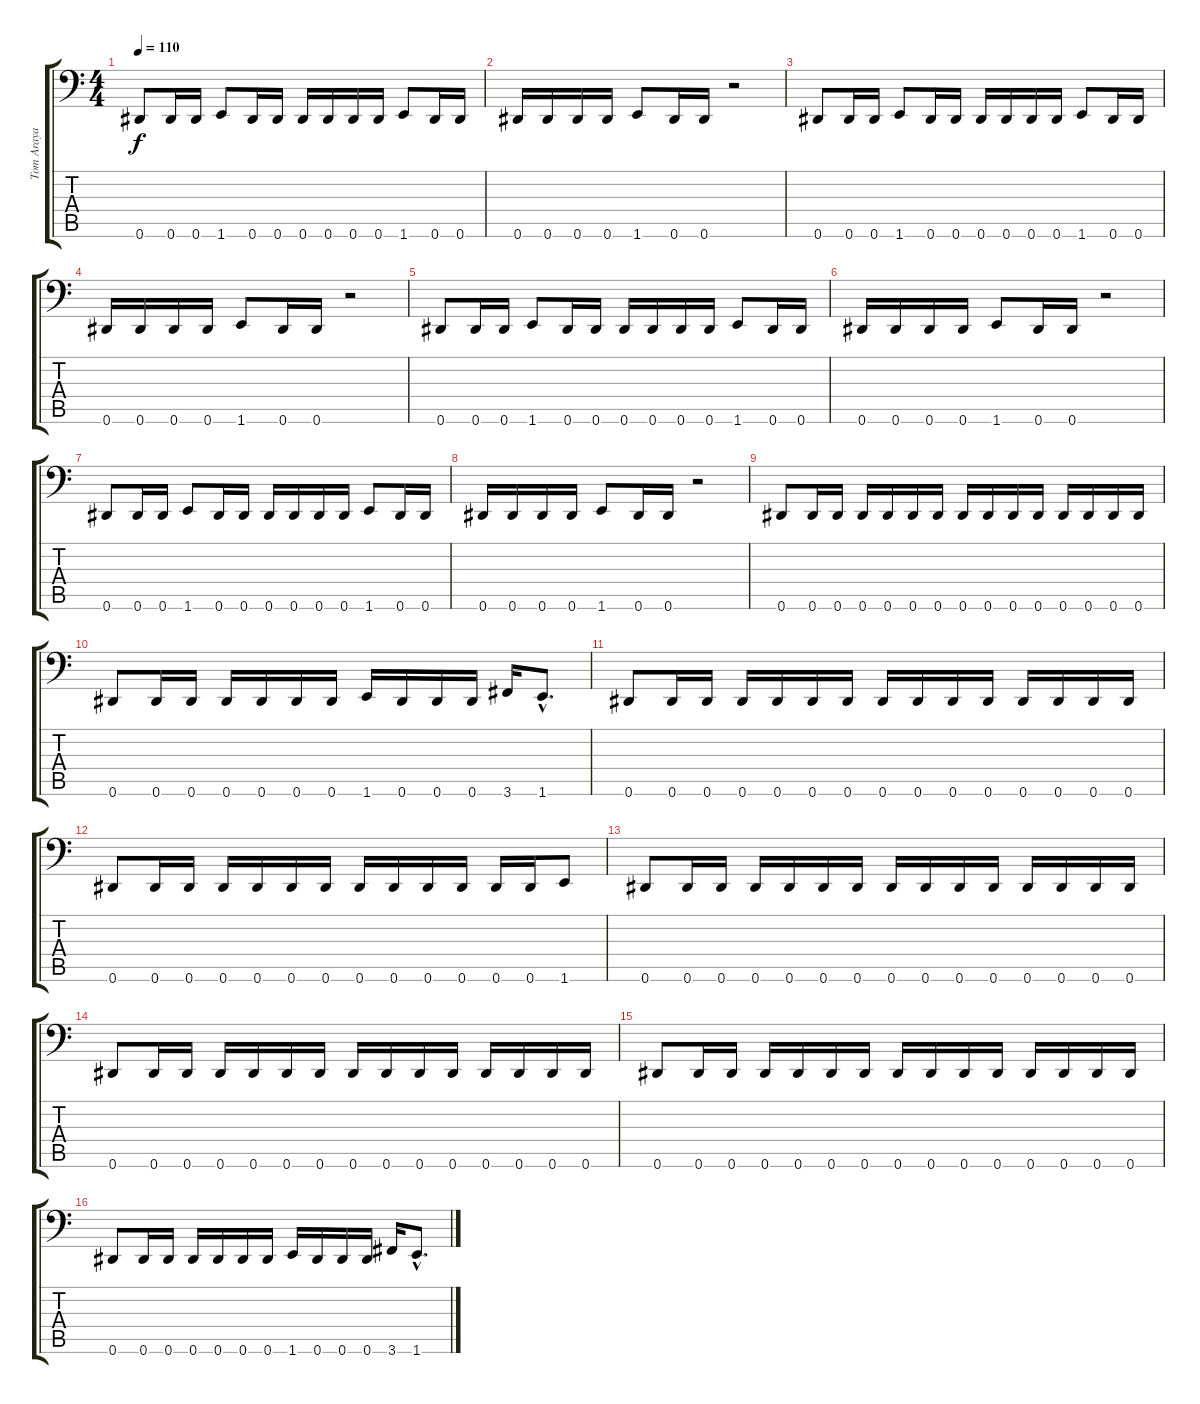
\track ("Tom Araya" "Tom Araya") {instrument electricbasspick}
\staff {score tabs}
\tuning (Eb3 Bb2 Gb2 Db2 Ab1 Eb1) {hide}
\ts (4 4)
\tempo 110
\clef f4
\ks c
0.6.8{dy f} 0.6.16 0.6.16 1.6.8 0.6.16 0.6.16 0.6.16 0.6.16 0.6.16 0.6.16 1.6.8 0.6.16 0.6.16 |
0.6.16 0.6.16 0.6.16 0.6.16 1.6.8 0.6.16 0.6.16 r.2 |
0.6.8 0.6.16 0.6.16 1.6.8 0.6.16 0.6.16 0.6.16 0.6.16 0.6.16 0.6.16 1.6.8 0.6.16 0.6.16 |
0.6.16 0.6.16 0.6.16 0.6.16 1.6.8 0.6.16 0.6.16 r.2 |
0.6.8 0.6.16 0.6.16 1.6.8 0.6.16 0.6.16 0.6.16 0.6.16 0.6.16 0.6.16 1.6.8 0.6.16 0.6.16 |
0.6.16 0.6.16 0.6.16 0.6.16 1.6.8 0.6.16 0.6.16 r.2 |
0.6.8 0.6.16 0.6.16 1.6.8 0.6.16 0.6.16 0.6.16 0.6.16 0.6.16 0.6.16 1.6.8 0.6.16 0.6.16 |
0.6.16 0.6.16 0.6.16 0.6.16 1.6.8 0.6.16 0.6.16 r.2 |
0.6.8 0.6.16 0.6.16 0.6.16 0.6.16 0.6.16 0.6.16 0.6.16 0.6.16 0.6.16 0.6.16 0.6.16 0.6.16 0.6.16 0.6.16 |
0.6.8 0.6.16 0.6.16 0.6.16 0.6.16 0.6.16 0.6.16 1.6.16 0.6.16 0.6.16 0.6.16 3.6.16 1.6{hac}.8{d} |
0.6.8 0.6.16 0.6.16 0.6.16 0.6.16 0.6.16 0.6.16 0.6.16 0.6.16 0.6.16 0.6.16 0.6.16 0.6.16 0.6.16 0.6.16 |
0.6.8 0.6.16 0.6.16 0.6.16 0.6.16 0.6.16 0.6.16 0.6.16 0.6.16 0.6.16 0.6.16 0.6.16 0.6.16 1.6.8 |
0.6.8 0.6.16 0.6.16 0.6.16 0.6.16 0.6.16 0.6.16 0.6.16 0.6.16 0.6.16 0.6.16 0.6.16 0.6.16 0.6.16 0.6.16 |
0.6.8 0.6.16 0.6.16 0.6.16 0.6.16 0.6.16 0.6.16 0.6.16 0.6.16 0.6.16 0.6.16 0.6.16 0.6.16 0.6.16 0.6.16 |
0.6.8 0.6.16 0.6.16 0.6.16 0.6.16 0.6.16 0.6.16 0.6.16 0.6.16 0.6.16 0.6.16 0.6.16 0.6.16 0.6.16 0.6.16 |
0.6.8 0.6.16 0.6.16 0.6.16 0.6.16 0.6.16 0.6.16 1.6.16 0.6.16 0.6.16 0.6.16 3.6.16 1.6{hac}.8{d}
